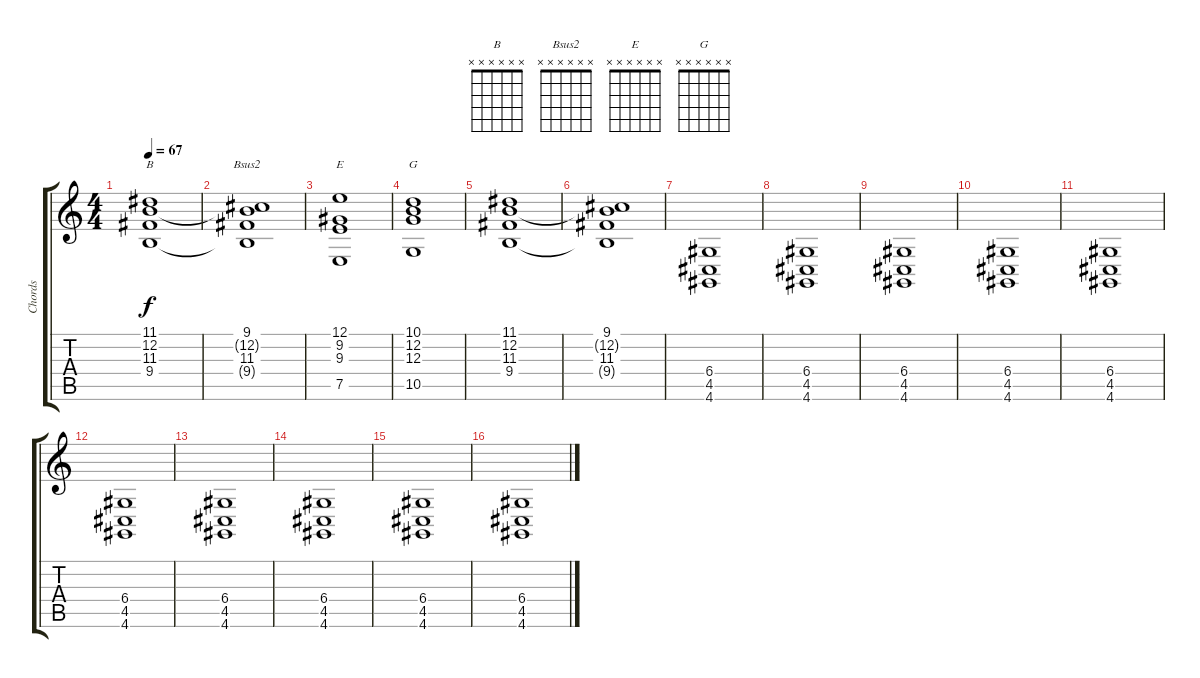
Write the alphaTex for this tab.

\track ("Chords" "Chords") {instrument stringensemble2}
\staff {score tabs}
\tuning (E4 B3 G3 D3 A2 E2) {hide}
\chord ("B" x x x x x x) {firstfret 0}
\chord ("Bsus2" x x x x x x) {firstfret 0}
\chord ("E" x x x x x x) {firstfret 0}
\chord ("G" x x x x x x) {firstfret 0}
\ts (4 4)
\tempo 67
\clef g2
\ks c
(11.1 12.2 11.3 9.4).1{ch "B" dy f} |
(9.1 12.2{t} 11.3 9.4{t}).1{ch "Bsus2"} |
(12.1 9.2 9.3 7.5).1{ch "E"} |
(10.1 12.2 12.3 10.5).1{ch "G"} |
(11.1 12.2 11.3 9.4).1 |
(9.1 12.2{t} 11.3 9.4{t}).1 |
(6.4 4.5 4.6).1 |
(6.4 4.5 4.6).1 |
(6.4 4.5 4.6).1 |
(6.4 4.5 4.6).1 |
(6.4 4.5 4.6).1 |
(6.4 4.5 4.6).1 |
(6.4 4.5 4.6).1 |
(6.4 4.5 4.6).1 |
(6.4 4.5 4.6).1 |
(6.4 4.5 4.6).1
